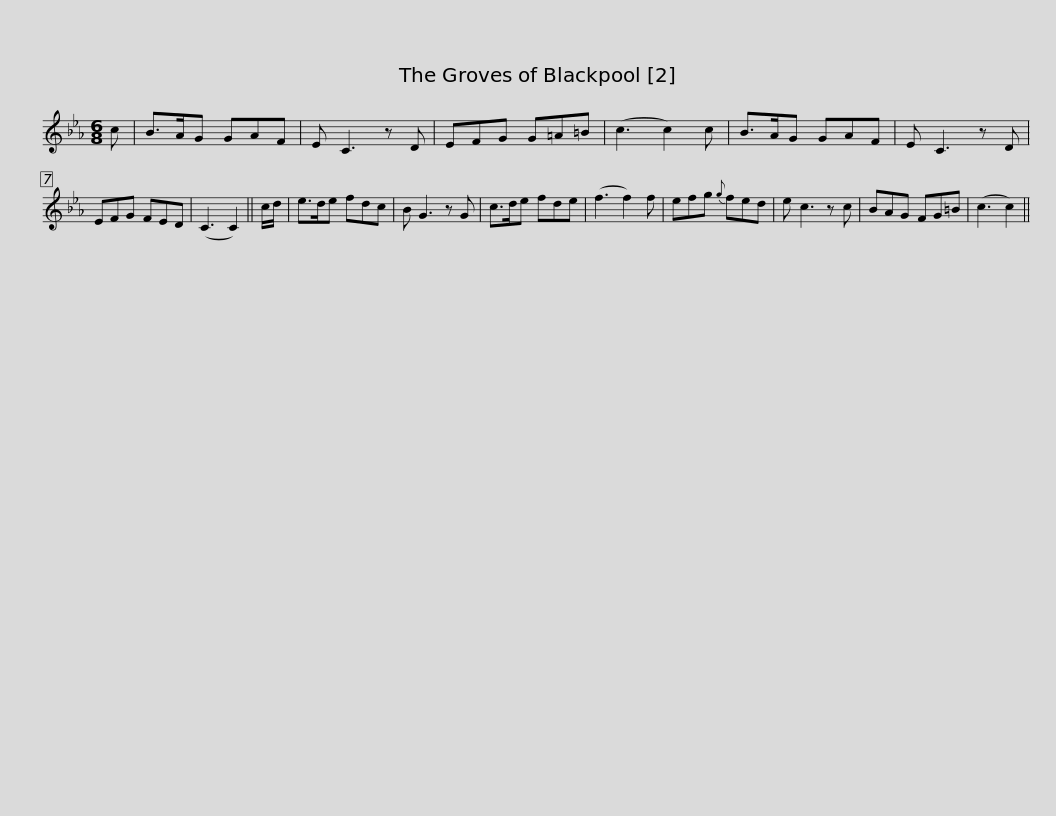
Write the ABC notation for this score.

X:1
L:1/8
M:6/8
I:linebreak $
K:Cmin
V:1 treble
V:1
 c | B>AG GAF | E C3 z D | EFG G=A=B | (c3 c2) c | %5
 B>AG GAF | E C3 z D | EFG FED |$ (C3 C2) || c/d/ | %10
 e>de fdc | B G3 z G | c>de fde | (f3 f2) f | efg{g} fed | %15
 e c3 z c |$ BAG FG=B | (c3 c2) || %18
